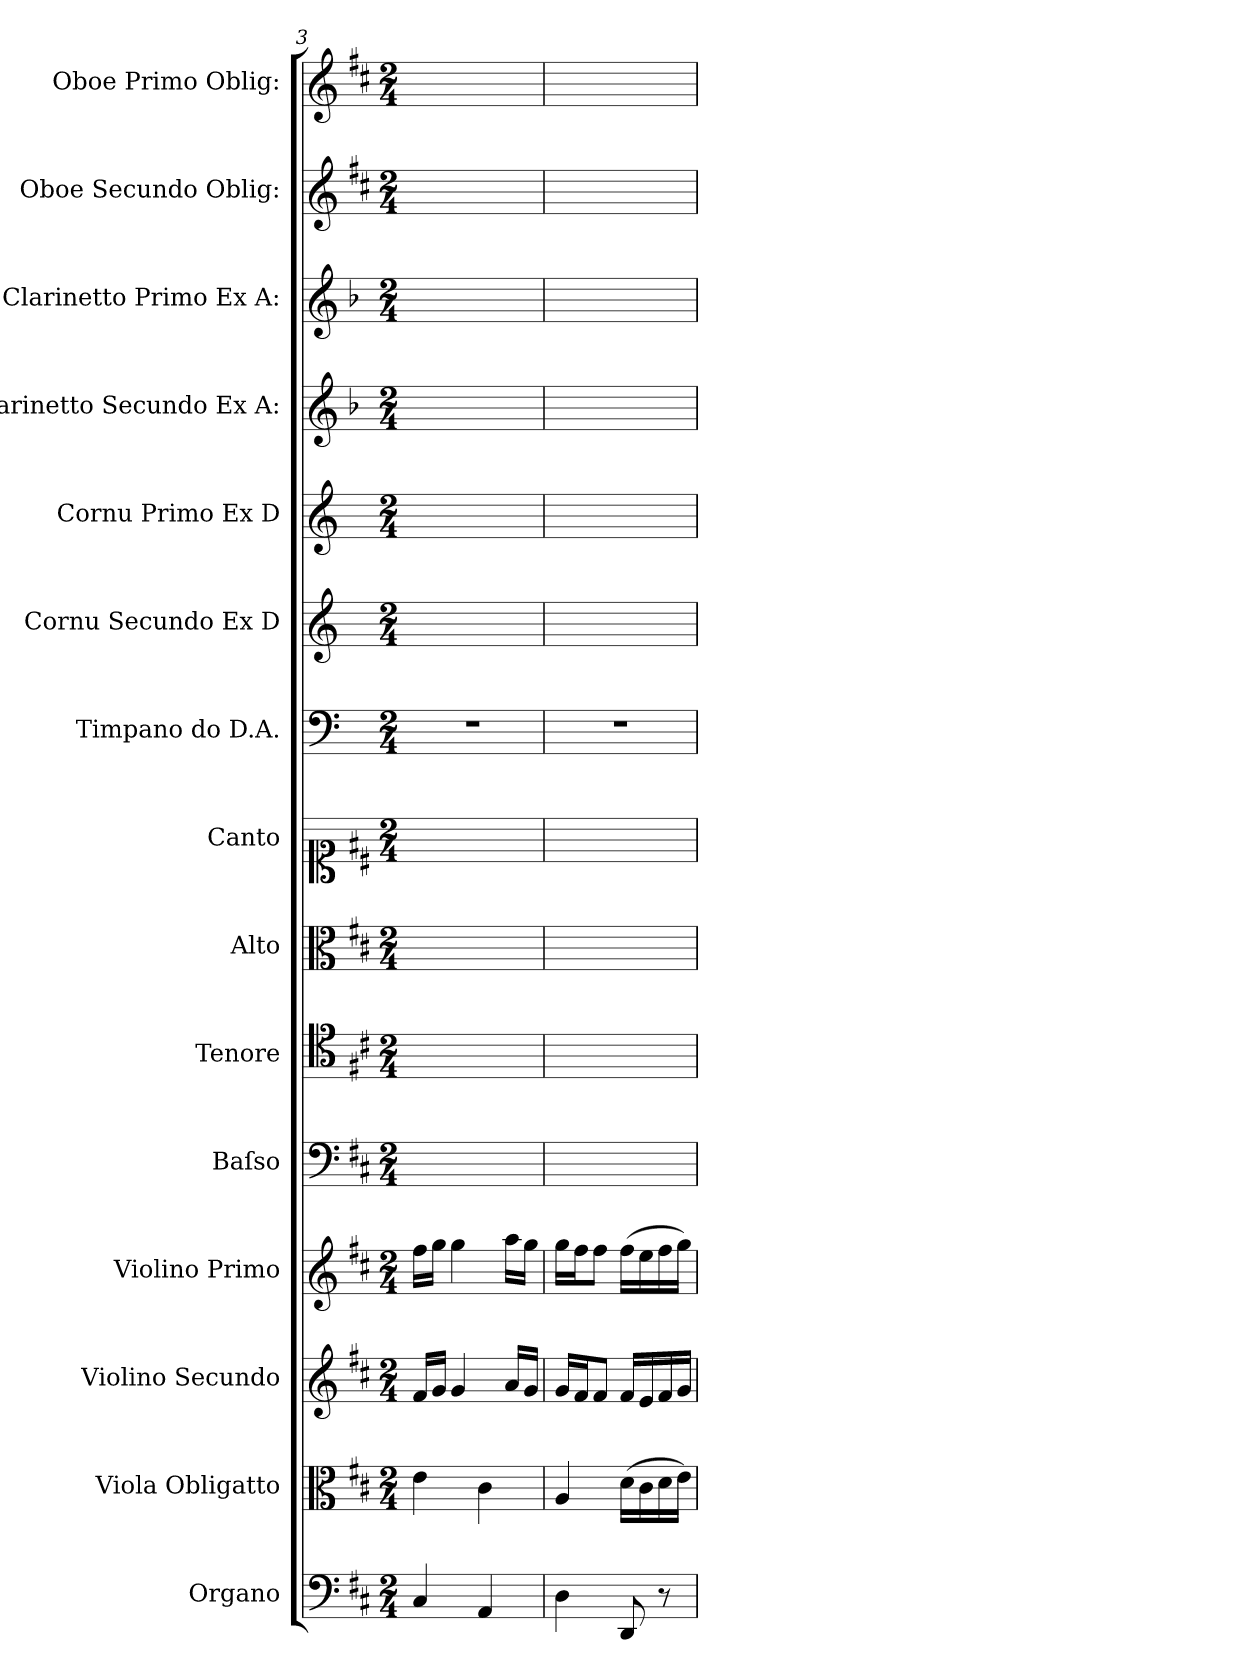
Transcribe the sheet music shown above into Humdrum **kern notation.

**kern	**kern	**kern	**kern	**kern	**kern	**kern	**kern	**kern	**kern	**kern	**kern	**kern	**kern	**kern
*part15	*part14	*part13	*part12	*part11	*part10	*part9	*part8	*part7	*part6	*part5	*part4	*part3	*part2	*part1
*staff15	*staff14	*staff13	*staff12	*staff11	*staff10	*staff9	*staff8	*staff7	*staff6	*staff5	*staff4	*staff3	*staff2	*staff1
*I"Organo	*I"Viola Obligatto	*I"Violino Secundo	*I"Violino Primo	*I"Baſso	*I"Tenore	*I"Alto	*I"Canto	*I"Timpano do D.A.	*I"Cornu Secundo Ex D	*I"Cornu Primo Ex D	*I"Clarinetto Secundo Ex A:	*I"Clarinetto Primo Ex A:	*I"Oboe Secundo Oblig:	*I"Oboe Primo Oblig:
*I'org	*I'vla obl	*I'vl 2	*I'vl 1	*I'B	*I'T	*I'A	*	*I'timp	*	*	*I'cl 2 in A	*I'cl 1 in A	*I'ob 2	*I'ob 1
*clefF4	*clefC3	*clefG2	*clefG2	*clefF4	*clefC4	*clefC3	*clefC1	*clefF4	*clefG2	*clefG2	*clefG2	*clefG2	*clefG2	*clefG2
*	*	*	*	*	*	*	*	*	*ITrd-1c-2	*ITrd-1c-2	*ITrd2c3	*ITrd2c3	*	*
*k[f#c#]	*k[f#c#]	*k[f#c#]	*k[f#c#]	*k[f#c#]	*k[f#c#]	*k[f#c#]	*k[f#c#]	*k[]	*k[f#c#]	*k[f#c#]	*k[f#c#]	*k[f#c#]	*k[f#c#]	*k[f#c#]
*D:	*D:	*D:	*D:	*D:	*D:	*D:	*D:	*	*	*	*D:	*D:	*D:	*D:
*M2/4	*M2/4	*M2/4	*M2/4	*M2/4	*M2/4	*M2/4	*M2/4	*M2/4	*M2/4	*M2/4	*M2/4	*M2/4	*M2/4	*M2/4
=3	=3	=3	=3	=3	=3	=3	=3	=3	=3	=3	=3	=3	=3	=3
4C#/	4e\	16f#/LL	16ff#\LL	2ryy	2ryy	2ryy	2ryy	2r	2ryy	2ryy	2ryy	2ryy	2ryy	2ryy
.	.	16g/JJ	16gg\JJ	.	.	.	.	.	.	.	.	.	.	.
.	.	4g/	4gg\	.	.	.	.	.	.	.	.	.	.	.
4AA/	4c#\	.	.	.	.	.	.	.	.	.	.	.	.	.
.	.	16a/LL	16aa\LL	.	.	.	.	.	.	.	.	.	.	.
.	.	16g/JJ	16gg\JJ	.	.	.	.	.	.	.	.	.	.	.
=4	=4	=4	=4	=4	=4	=4	=4	=4	=4	=4	=4	=4	=4	=4
4D\	4A/	16g/LL	16gg\LL	2ryy	2ryy	2ryy	2ryy	2r	2ryy	2ryy	2ryy	2ryy	2ryy	2ryy
.	.	16f#/J	16ff#\J	.	.	.	.	.	.	.	.	.	.	.
.	.	8f#/J	8ff#\J	.	.	.	.	.	.	.	.	.	.	.
8DD/	(16d\LL	16f#/LL	(16ff#\LL	.	.	.	.	.	.	.	.	.	.	.
.	16c#\	16e/	16ee\	.	.	.	.	.	.	.	.	.	.	.
8r	16d\	16f#/	16ff#\	.	.	.	.	.	.	.	.	.	.	.
.	16e\JJ)	16g/JJ	16gg\JJ)	.	.	.	.	.	.	.	.	.	.	.
=	=	=	=	=	=	=	=	=	=	=	=	=	=	=
*-	*-	*-	*-	*-	*-	*-	*-	*-	*-	*-	*-	*-	*-	*-
